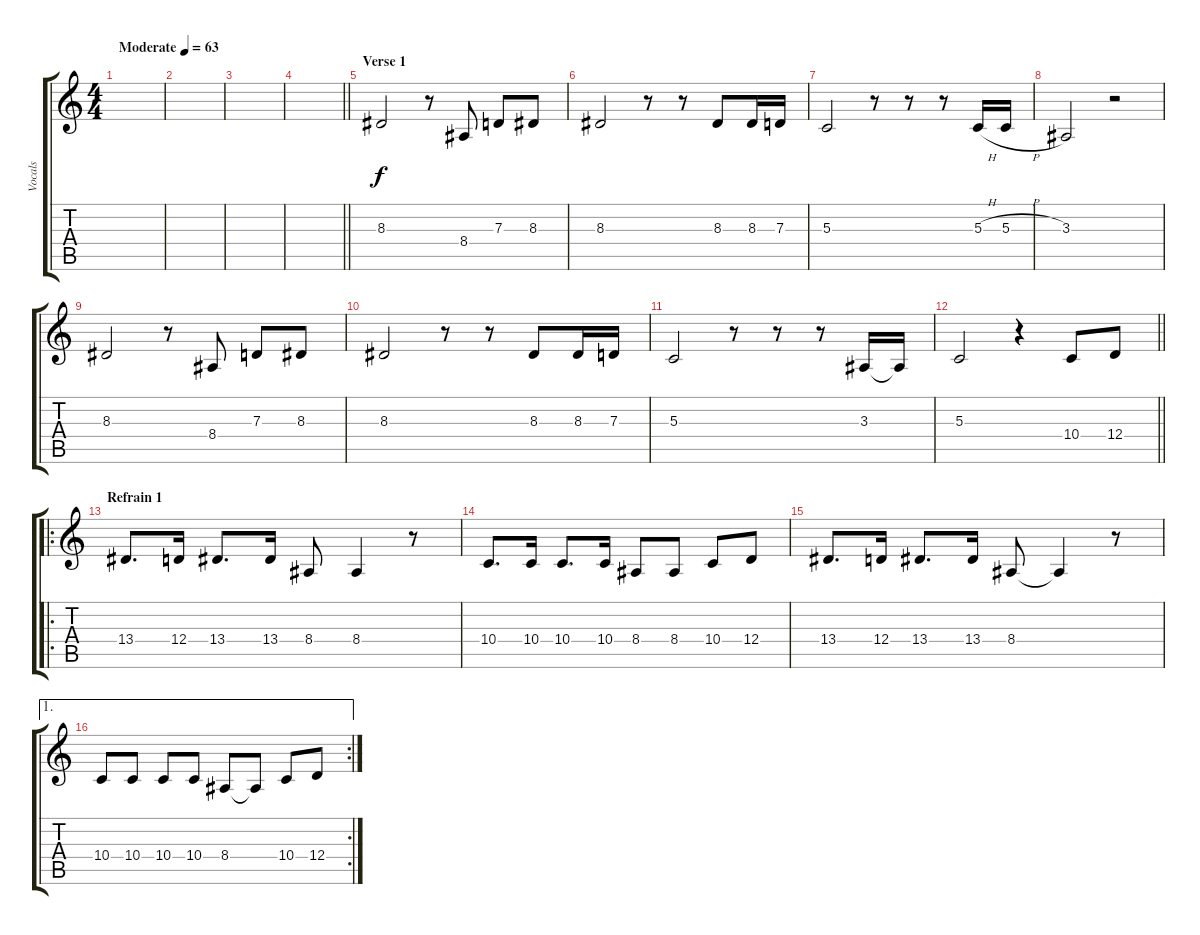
\track ("Vocals" "Vocals") {instrument choiraahs}
\staff {score tabs}
\tuning (E4 B3 G3 D3 A2 E2) {hide}
\ts (4 4)
\tempo (63 "Moderate")
\clef g2
\ks c
|
|
|
\barLineRight lightlight
|
\section ("" "Verse 1")
8.3.2 r.8 8.4.8 7.3.8 8.3.8 |
8.3.2 r.8 r.8 8.3.8 8.3.16 7.3.16 |
5.3.2 r.8 r.8 r.8 5.3{h}.16 5.3{h}.16 |
3.3.2 r.2 |
8.3.2 r.8 8.4.8 7.3.8 8.3.8 |
8.3.2 r.8 r.8 8.3.8 8.3.16 7.3.16 |
5.3.2 r.8 r.8 r.8 3.3.16 3.3{t}.16 |
\barLineRight lightlight
5.3.2 r.4 10.4.8 12.4.8 |
\ro
\section ("" "Refrain 1")
13.4.8{d} 12.4.16 13.4.8{d} 13.4.16 8.4.8 8.4.4 r.8 |
10.4.8{d} 10.4.16 10.4.8{d} 10.4.16 8.4.8 8.4.8 10.4.8 12.4.8 |
13.4.8{d} 12.4.16 13.4.8{d} 13.4.16 8.4.8 8.4{t}.4 r.8 |
\ae 1
\rc 2
10.4.8 10.4.8 10.4.8 10.4.8 8.4.8 8.4{t}.8 10.4.8 12.4.8
